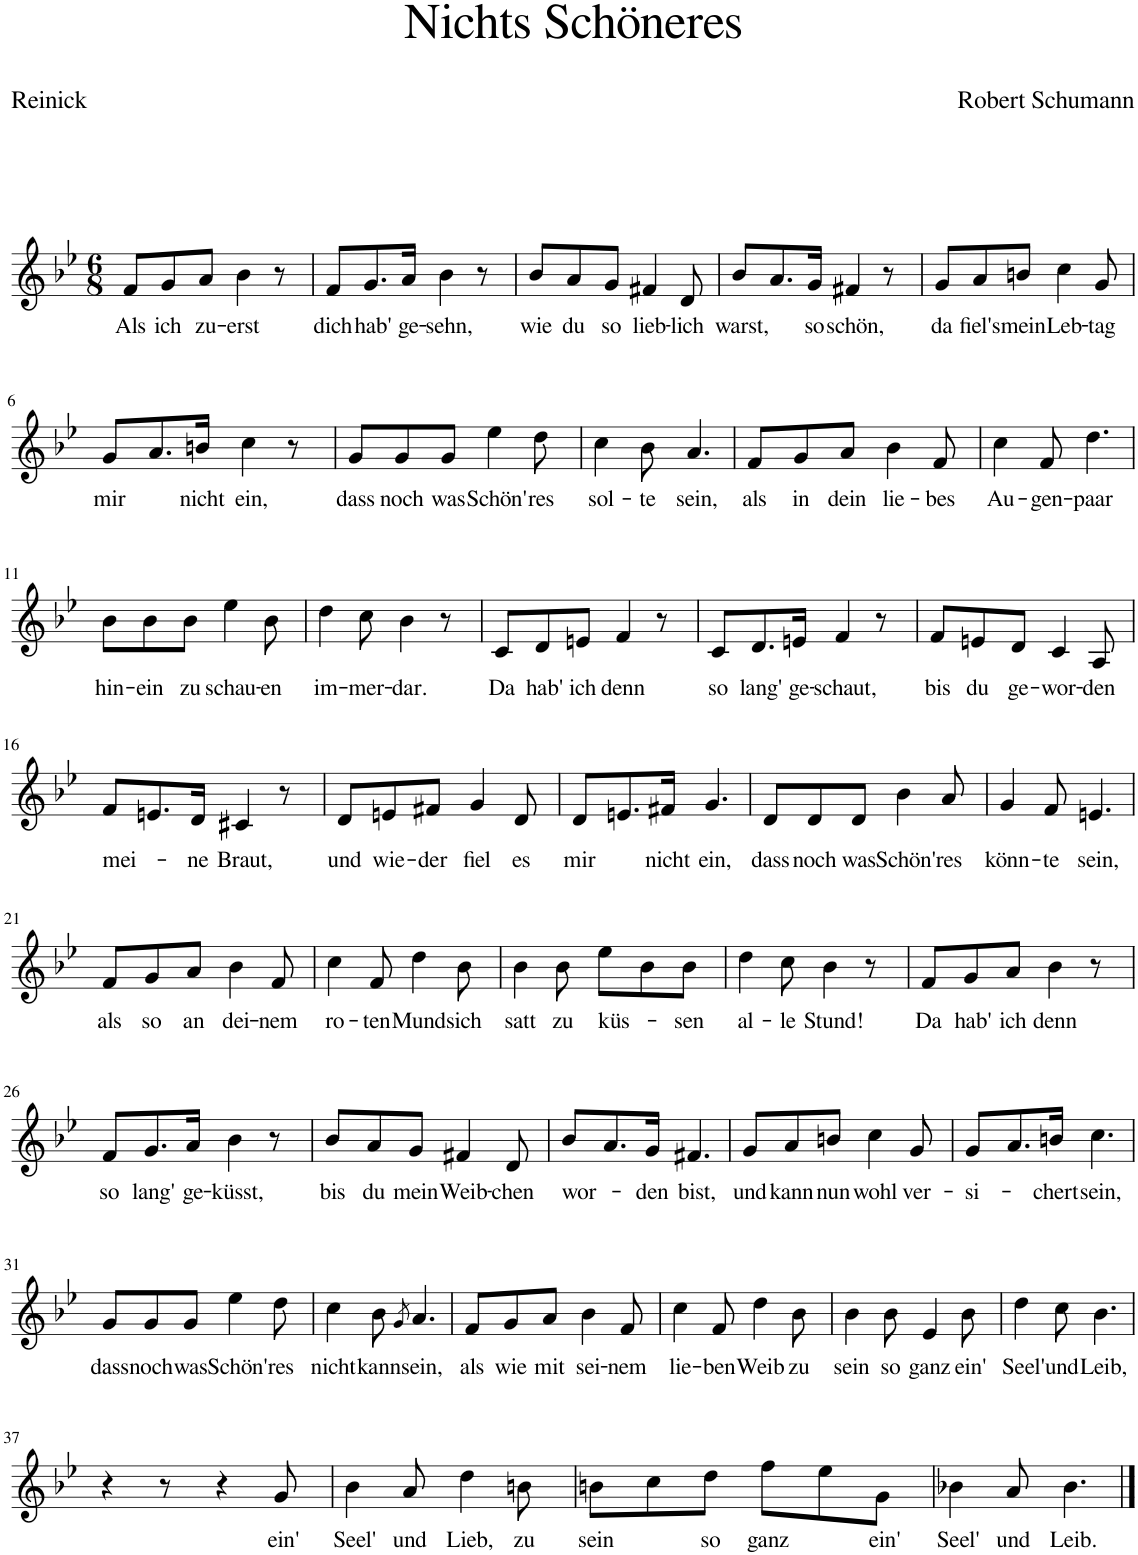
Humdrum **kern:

**kern	**text
*part1	*part1
*staff1	*staff1
*I"Piano	*
*I'Pno	*
*clefG2	*
*k[b-e-]	*
*M6/8	*
=1	=1
!	!LO:LY:b
8f/L	Als
!	!LO:LY:b
8g/	ich
!	!LO:LY:b
8a/J	zu-
!	!LO:LY:b
4b-\	-erst
8r	.
=2	=2
!	!LO:LY:b
8f/L	dich
!	!LO:LY:b
8.g/	hab'
!	!LO:LY:b
16a/Jk	ge-
!	!LO:LY:b
4b-\	-sehn,
8r	.
=3	=3
!	!LO:LY:b
8b-/L	wie
!	!LO:LY:b
8a/	du
!	!LO:LY:b
8g/J	so
!	!LO:LY:b
4f#X/	lieb-
!	!LO:LY:b
8d/	-lich
=4	=4
!	!LO:LY:b
8b-/L	warst,
8.a/	.
!	!LO:LY:b
16g/Jk	so
!	!LO:LY:b
4f#X/	schön,
8r	.
=5	=5
!	!LO:LY:b
8g/L	da
!	!LO:LY:b
8a/	fiel's
!	!LO:LY:b
8bn/J	mein
!	!LO:LY:b
4cc\	Leb-
!	!LO:LY:b
8g/	-tag
!!LO:LB:g=z
=6	=6
!	!LO:LY:b
8g/L	mir
8.a/	.
!	!LO:LY:b
16bn/Jk	nicht
!	!LO:LY:b
4cc\	ein,
8r	.
=7	=7
!	!LO:LY:b
8g/L	dass
!	!LO:LY:b
8g/	noch
!	!LO:LY:b
8g/J	was
!	!LO:LY:b
4ee-\	Schön'
!	!LO:LY:b
8dd\	res
=8	=8
!	!LO:LY:b
4cc\	sol-
!	!LO:LY:b
8b-\	-te
!	!LO:LY:b
4.a/	sein,
=9	=9
!	!LO:LY:b
8f/L	als
!	!LO:LY:b
8g/	in
!	!LO:LY:b
8a/J	dein
!	!LO:LY:b
4b-\	lie-
!	!LO:LY:b
8f/	-bes
=10	=10
!	!LO:LY:b
4cc\	Au-
!	!LO:LY:b
8f/	-gen-
!	!LO:LY:b
4.dd\	-paar
!!LO:LB:g=z
=11	=11
!	!LO:LY:b
8b-\L	hin-
!	!LO:LY:b
8b-\	-ein
!	!LO:LY:b
8b-\J	zu
!	!LO:LY:b
4ee-\	schau-
!	!LO:LY:b
8b-\	-en
=12	=12
!	!LO:LY:b
4dd\	im-
!	!LO:LY:b
8cc\	-mer-
!	!LO:LY:b
4b-\	-dar.
8r	.
=13	=13
!	!LO:LY:b
8c/L	Da
!	!LO:LY:b
8d/	hab'
!	!LO:LY:b
8en/J	ich
!	!LO:LY:b
4f/	denn
8r	.
=14	=14
!	!LO:LY:b
8c/L	so
!	!LO:LY:b
8.d/	lang'
!	!LO:LY:b
16en/Jk	ge-
!	!LO:LY:b
4f/	-schaut,
8r	.
=15	=15
!	!LO:LY:b
8f/L	bis
!	!LO:LY:b
8en/	du
!	!LO:LY:b
8d/J	ge-
!	!LO:LY:b
4c/	-wor-
!	!LO:LY:b
8A/	-den
!!LO:LB:g=z
=16	=16
!	!LO:LY:b
8f/L	mei-
8.en/	.
!	!LO:LY:b
16d/Jk	-ne
!	!LO:LY:b
4c#X/	Braut,
8r	.
=17	=17
!	!LO:LY:b
8d/L	und
!	!LO:LY:b
8en/	wie-
!	!LO:LY:b
8f#X/J	-der
!	!LO:LY:b
4g/	fiel
!	!LO:LY:b
8d/	es
=18	=18
!	!LO:LY:b
8d/L	mir
8.en/	.
!	!LO:LY:b
16f#X/Jk	nicht
!	!LO:LY:b
4.g/	ein,
=19	=19
!	!LO:LY:b
8d/L	dass
!	!LO:LY:b
8d/	noch
!	!LO:LY:b
8d/J	was
!	!LO:LY:b
4b-\	Schön'
!	!LO:LY:b
8a/	res
=20	=20
!	!LO:LY:b
4g/	könn-
!	!LO:LY:b
8f/	-te
!	!LO:LY:b
4.en/	sein,
!!LO:LB:g=z
=21	=21
!	!LO:LY:b
8f/L	als
!	!LO:LY:b
8g/	so
!	!LO:LY:b
8a/J	an
!	!LO:LY:b
4b-\	dei-
!	!LO:LY:b
8f/	-nem
=22	=22
!	!LO:LY:b
4cc\	ro-
!	!LO:LY:b
8f/	-ten
!	!LO:LY:b
4dd\	Mund
!	!LO:LY:b
8b-\	sich
=23	=23
!	!LO:LY:b
4b-\	satt
!	!LO:LY:b
8b-\	zu
!	!LO:LY:b
8ee-\L	küs-
8b-\	.
!	!LO:LY:b
8b-\J	-sen
=24	=24
!	!LO:LY:b
4dd\	al-
!	!LO:LY:b
8cc\	-le
!	!LO:LY:b
4b-\	Stund!
8r	.
=25	=25
!	!LO:LY:b
8f/L	Da
!	!LO:LY:b
8g/	hab'
!	!LO:LY:b
8a/J	ich
!	!LO:LY:b
4b-\	denn
8r	.
!!LO:LB:g=z
=26	=26
!	!LO:LY:b
8f/L	so
!	!LO:LY:b
8.g/	lang'
!	!LO:LY:b
16a/Jk	ge-
!	!LO:LY:b
4b-\	-küsst,
8r	.
=27	=27
!	!LO:LY:b
8b-/L	bis
!	!LO:LY:b
8a/	du
!	!LO:LY:b
8g/J	mein
!	!LO:LY:b
4f#X/	Weib-
!	!LO:LY:b
8d/	-chen
=28	=28
!	!LO:LY:b
8b-/L	wor-
8.a/	.
!	!LO:LY:b
16g/Jk	-den
!	!LO:LY:b
4.f#X/	bist,
=29	=29
!	!LO:LY:b
8g/L	und
!	!LO:LY:b
8a/	kann
!	!LO:LY:b
8bn/J	nun
!	!LO:LY:b
4cc\	wohl
!	!LO:LY:b
8g/	ver-
=30	=30
!	!LO:LY:b
8g/L	-si-
8.a/	.
!	!LO:LY:b
16bn/Jk	-chert
!	!LO:LY:b
4.cc\	sein,
!!LO:LB:g=z
=31	=31
!	!LO:LY:b
8g/L	dass
!	!LO:LY:b
8g/	noch
!	!LO:LY:b
8g/J	was
!	!LO:LY:b
4ee-\	Schön'
!	!LO:LY:b
8dd\	res
=32	=32
!	!LO:LY:b
4cc\	nicht
!	!LO:LY:b
8b-\	kann
8qg/	.
!	!LO:LY:b
4.a/	sein,
=33	=33
!	!LO:LY:b
8f/L	als
!	!LO:LY:b
8g/	wie
!	!LO:LY:b
8a/J	mit
!	!LO:LY:b
4b-\	sei-
!	!LO:LY:b
8f/	-nem
=34	=34
!	!LO:LY:b
4cc\	lie-
!	!LO:LY:b
8f/	-ben
!	!LO:LY:b
4dd\	Weib
!	!LO:LY:b
8b-\	zu
=35	=35
!	!LO:LY:b
4b-\	sein
!	!LO:LY:b
8b-\	so
!	!LO:LY:b
4e-/	ganz
!	!LO:LY:b
8b-\	ein'
=36	=36
!	!LO:LY:b
4dd\	Seel'
!	!LO:LY:b
8cc\	und
!	!LO:LY:b
4.b-\	Leib,
!!LO:LB:g=z
=37	=37
4r	.
8r	.
4r	.
!	!LO:LY:b
8g/	ein'
=38	=38
!	!LO:LY:b
4b-\	Seel'
!	!LO:LY:b
8a/	und
!	!LO:LY:b
4dd\	Lieb,
!	!LO:LY:b
8bn\	zu
=39	=39
!	!LO:LY:b
8bn\L	sein
8cc\	.
!	!LO:LY:b
8dd\J	so
!	!LO:LY:b
8ff\L	ganz
8ee-\	.
!	!LO:LY:b
8g\J	ein'
=40	=40
!	!LO:LY:b
4b-X\	Seel'
!	!LO:LY:b
8a/	und
!	!LO:LY:b
4.b-\	Leib.
==	==
*-	*-
